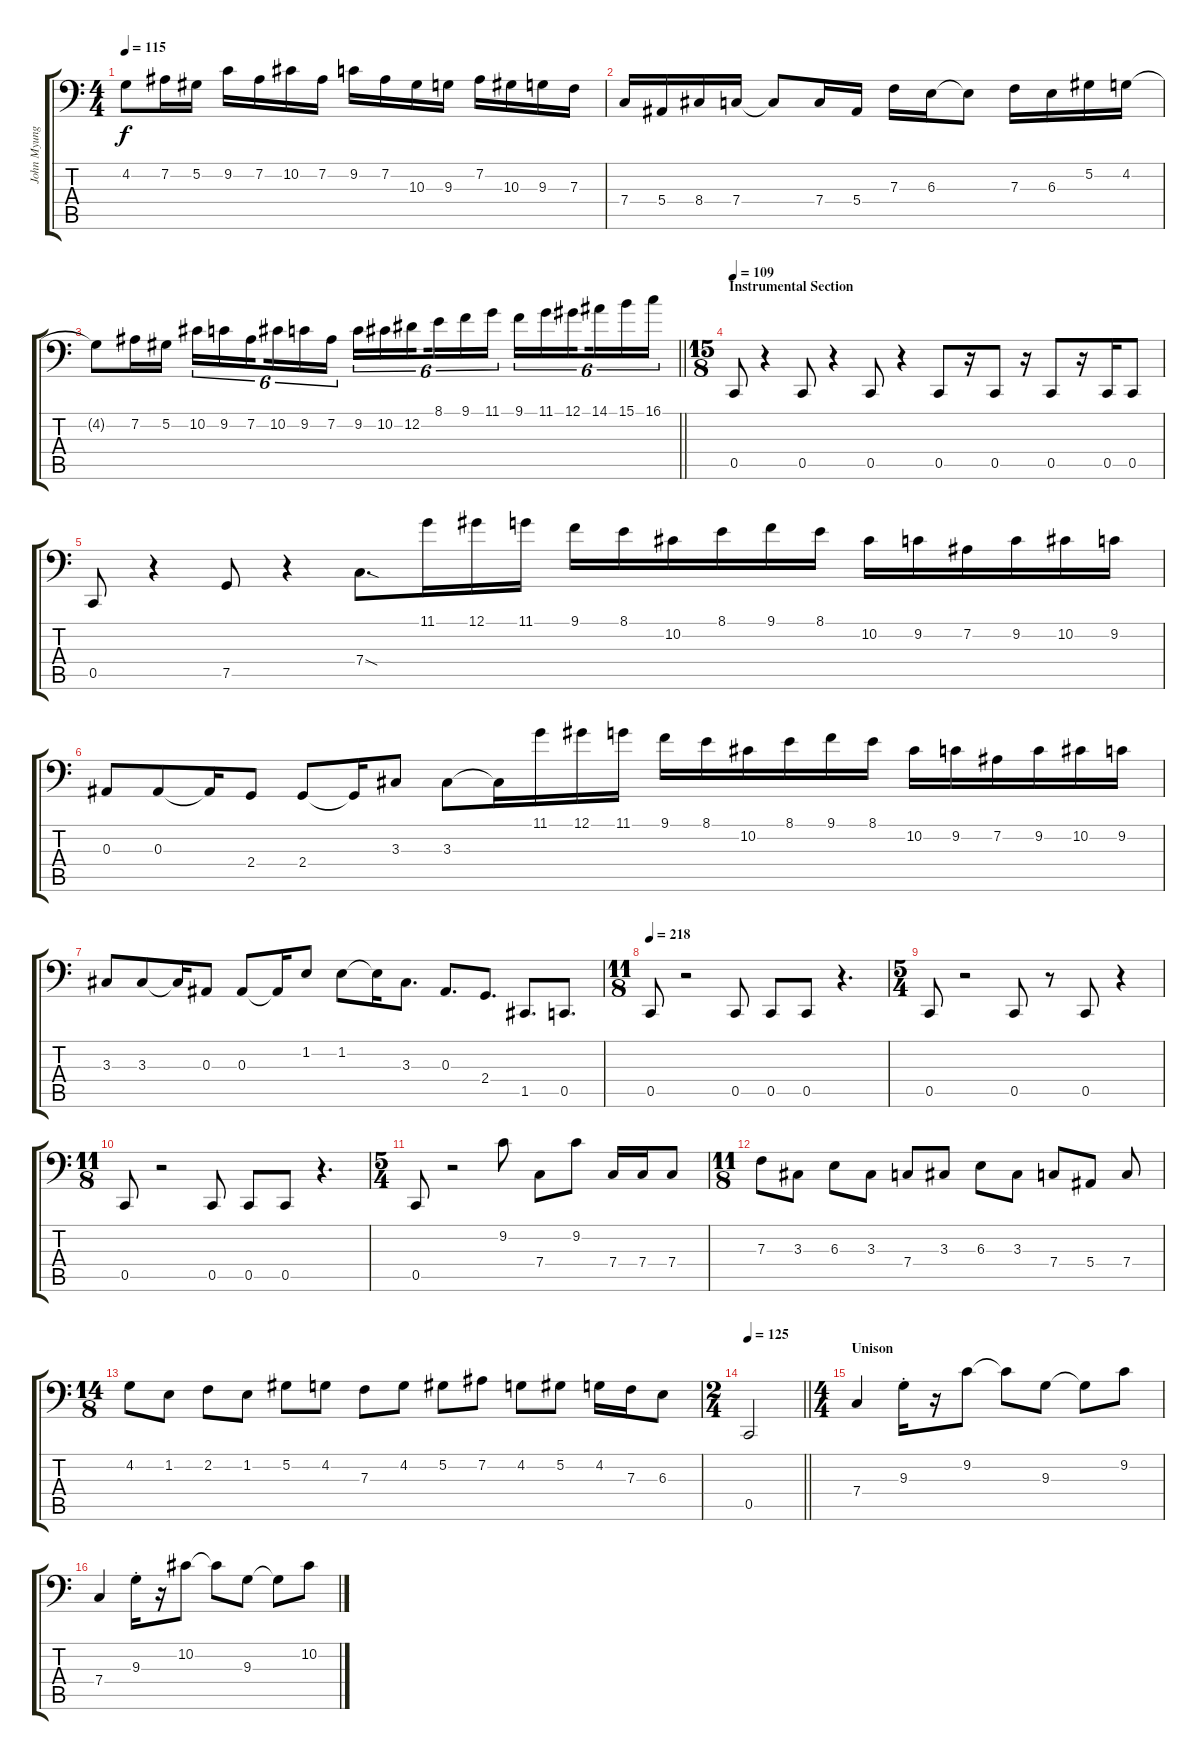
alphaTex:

\track ("John Myung" "John Myung") {instrument electricbassfinger}
\staff {score tabs}
\tuning (Ab2 Eb2 Bb1 F1 C1 B0) {hide}
\ts (4 4)
\tempo 115
\clef f4
\ks c
4.2{t}.8{dy f} 7.2.16 5.2.16 9.2.16 7.2.16 10.2.16 7.2.16 9.2.16 7.2.16 10.3.16 9.3.16 7.2.16 10.3.16 9.3.16 7.3.16 |
7.4.16 5.4.16 8.4.16 7.4.16 7.4{t}.8 7.4.16 5.4.16 7.3.16 6.3.16 6.3{t}.8 7.3.16 6.3.16 5.2.16 4.2.16 |
\barLineRight lightlight
4.2{t}.8 7.2.16 5.2.16 10.2.16{tu (6 4)} 9.2.16{tu (6 4)} 7.2.16{tu (6 4) beam splitsecondary} 10.2.16{tu (6 4)} 9.2.16{tu (6 4)} 7.2.16{tu (6 4)} 9.2.16{tu (6 4)} 10.2.16{tu (6 4)} 12.2.16{tu (6 4) beam splitsecondary} 8.1.16{tu (6 4)} 9.1.16{tu (6 4)} 11.1.16{tu (6 4)} 9.1.16{tu (6 4)} 11.1.16{tu (6 4)} 12.1.16{tu (6 4) beam splitsecondary} 14.1.16{tu (6 4)} 15.1.16{tu (6 4)} 16.1.16{tu (6 4)} |
\ts (15 8)
\section ("" "Instrumental Section")
\tempo 109
0.5.8 r.4 0.5.8 r.4 0.5.8 r.4 0.5.8 r.16 0.5.8 r.16 0.5.8 r.16 0.5.16 0.5.8 |
0.5.8 r.4 7.5.8 r.4 7.4{sod}.8{d} 11.1.16 12.1.16 11.1.16 9.1.16 8.1.16 10.2.16 8.1.16 9.1.16 8.1.16 10.2.16 9.2.16 7.2.16 9.2.16 10.2.16 9.2.16 |
0.3.8 0.3.8 0.3{t}.16 2.4.8 2.4.8 2.4{t}.16 3.3.8 3.3.8 3.3{t}.16 11.1.16 12.1.16 11.1.16 9.1.16 8.1.16 10.2.16 8.1.16 9.1.16 8.1.16 10.2.16 9.2.16 7.2.16 9.2.16 10.2.16 9.2.16 |
3.3.8 3.3.8 3.3{t}.16 0.3.8 0.3.8 0.3{t}.16 1.2.8 1.2.8 1.2{t}.16 3.3.8{d} 0.3.8{d} 2.4.8{d} 1.5.8{d} 0.5.8{d} |
\ts (11 8)
\tempo 218
0.5.8 r.2 0.5.8 0.5.8 0.5.8 r.4{d} |
\ts (5 4)
0.5.8 r.2 0.5.8 r.8 0.5.8 r.4 |
\ts (11 8)
0.5.8 r.2 0.5.8 0.5.8 0.5.8 r.4{d} |
\ts (5 4)
0.5.8 r.2 9.2.8 7.4.8 9.2.8 7.4.16 7.4.16 7.4.8 |
\ts (11 8)
7.3.8 3.3.8 6.3.8 3.3.8 7.4.8 3.3.8 6.3.8 3.3.8 7.4.8 5.4.8 7.4.8 |
\ts (14 8)
4.2.8 1.2.8 2.2.8 1.2.8 5.2.8 4.2.8 7.3.8 4.2.8 5.2.8 7.2.8 4.2.8 5.2.8 4.2.16 7.3.16 6.3.8 |
\ts (2 4)
\tempo 125
\barLineRight lightlight
0.5.2 |
\ts (4 4)
\section ("" "Unison")
7.4.4 9.3{st}.16 r.16 9.2.8 9.2{t}.8 9.3.8 9.3{t}.8 9.2.8 |
7.4.4 9.3{st}.16 r.16 10.2.8 10.2{t}.8 9.3.8 9.3{t}.8 10.2.8
